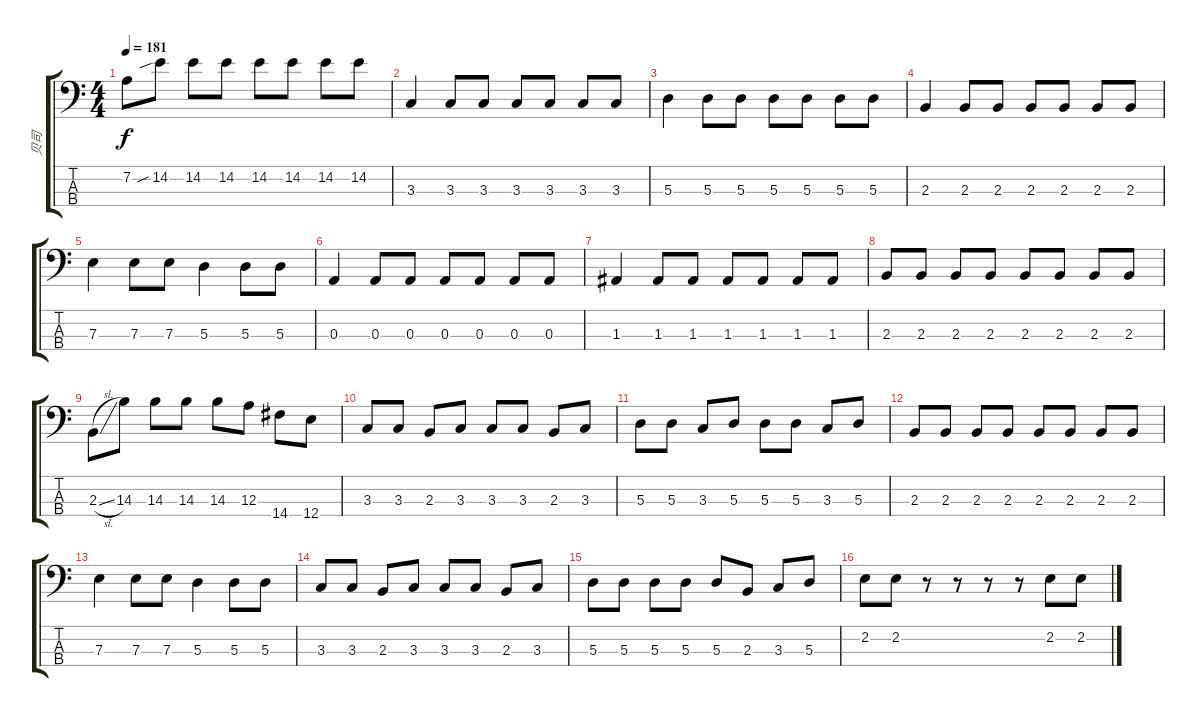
\track ("贝司" "贝司") {instrument electricbassfinger}
\staff {score tabs}
\tuning (G2 D2 A1 E1) {hide}
\ts (4 4)
\tempo 181
\clef f4
\ks c
7.2.8{dy f} 14.2{sib}.8 14.2.8 14.2.8 14.2.8 14.2.8 14.2.8 14.2.8 |
3.3.4 3.3.8 3.3.8 3.3.8 3.3.8 3.3.8 3.3.8 |
5.3.4 5.3.8 5.3.8 5.3.8 5.3.8 5.3.8 5.3.8 |
2.3.4 2.3.8 2.3.8 2.3.8 2.3.8 2.3.8 2.3.8 |
7.3.4 7.3.8 7.3.8 5.3.4 5.3.8 5.3.8 |
0.3.4 0.3.8 0.3.8 0.3.8 0.3.8 0.3.8 0.3.8 |
1.3.4 1.3.8 1.3.8 1.3.8 1.3.8 1.3.8 1.3.8 |
2.3.8 2.3.8 2.3.8 2.3.8 2.3.8 2.3.8 2.3.8 2.3.8 |
2.3{sl}.8 14.3.8 14.3.8 14.3.8 14.3.8 12.3.8 14.4.8 12.4.8 |
3.3.8 3.3.8 2.3.8 3.3.8 3.3.8 3.3.8 2.3.8 3.3.8 |
5.3.8 5.3.8 3.3.8 5.3.8 5.3.8 5.3.8 3.3.8 5.3.8 |
2.3.8 2.3.8 2.3.8 2.3.8 2.3.8 2.3.8 2.3.8 2.3.8 |
7.3.4 7.3.8 7.3.8 5.3.4 5.3.8 5.3.8 |
3.3.8 3.3.8 2.3.8 3.3.8 3.3.8 3.3.8 2.3.8 3.3.8 |
5.3.8 5.3.8 5.3.8 5.3.8 5.3.8 2.3.8 3.3.8 5.3.8 |
2.2.8 2.2.8 r.8 r.8 r.8 r.8 2.2.8 2.2.8
